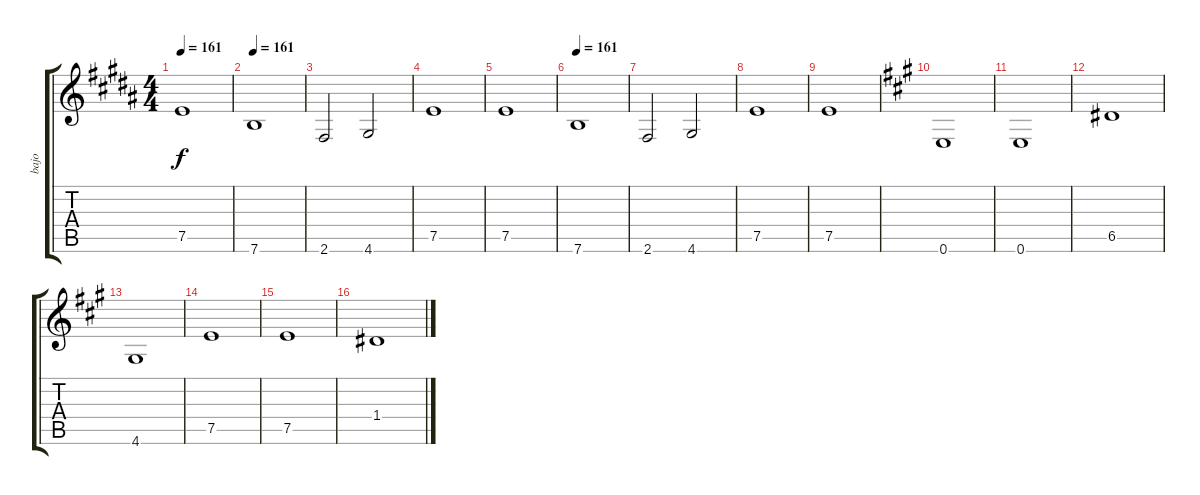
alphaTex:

\track ("bajo" "bajo") {instrument electricbassfinger}
\staff {score tabs}
\tuning (E4 B3 G3 D3 A2 E2) {hide}
\ts (4 4)
\tempo 161
\clef g2
\ks b
7.5.1{dy f} |
\tempo 161
7.6.1{volume 14 balance 8} |
2.6.2 4.6.2 |
7.5.1 |
7.5.1 |
\tempo 161
7.6.1{volume 14 balance 8} |
2.6.2 4.6.2 |
7.5.1 |
7.5.1 |
\ks a
0.6.1 |
0.6.1 |
6.5.1 |
4.6.1 |
7.5.1 |
7.5.1 |
1.4.1
